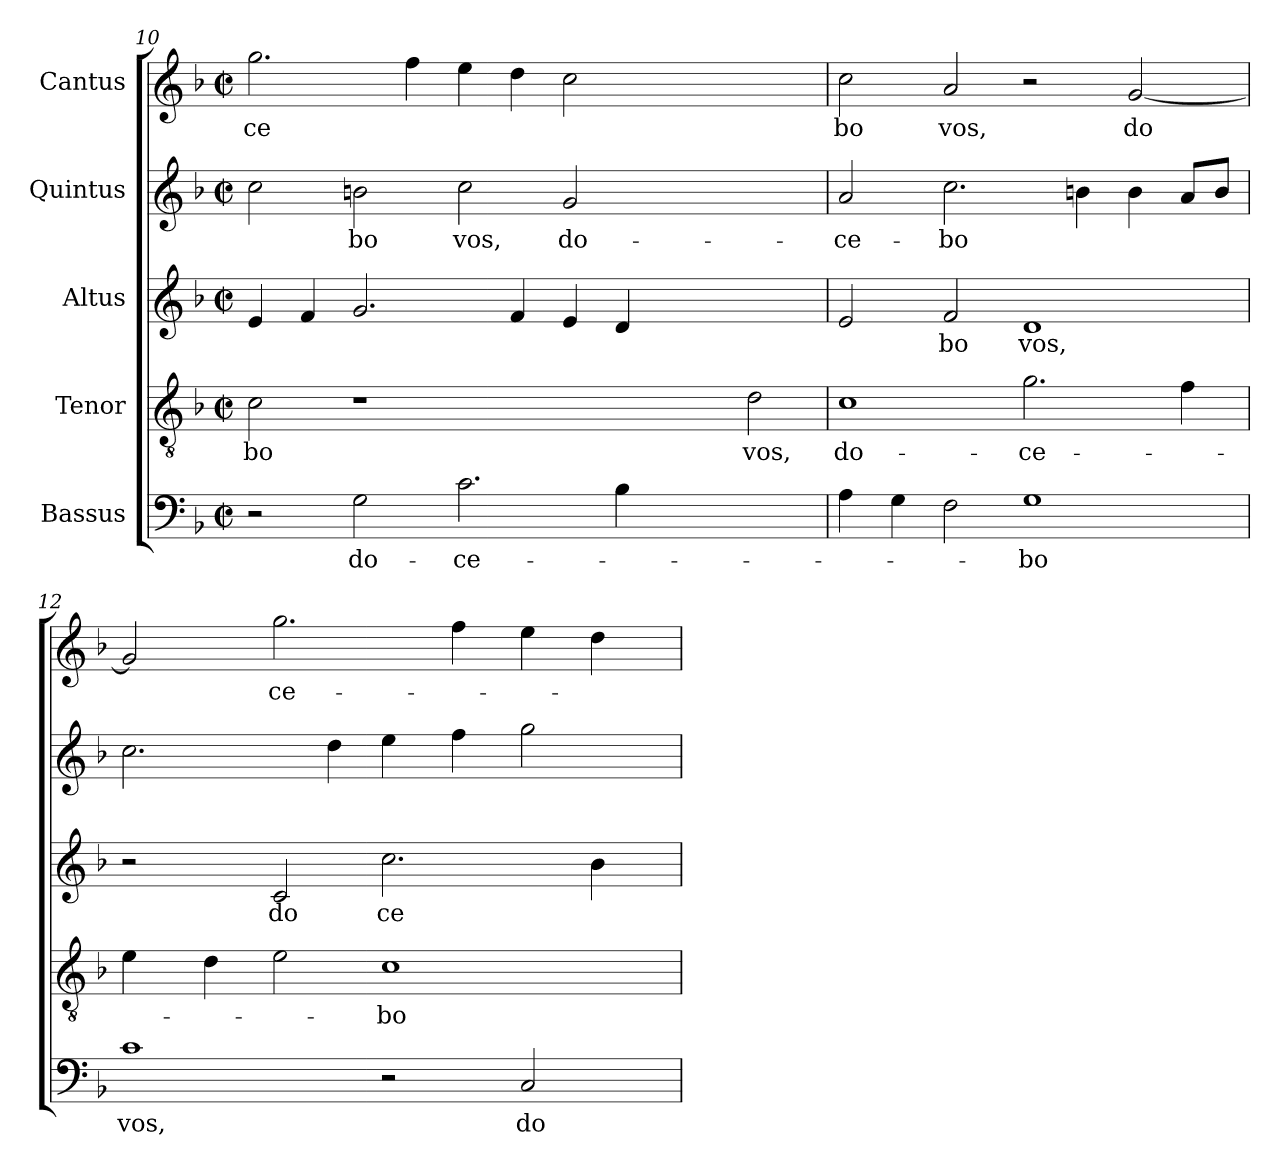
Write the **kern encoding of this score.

**kern	**text	**kern	**text	**kern	**text	**kern	**text	**kern	**text
*part5	*part5	*part4	*part4	*part3	*part3	*part2	*part2	*part1	*part1
*staff5	*staff5	*staff4	*staff4	*staff3	*staff3	*staff2	*staff2	*staff1	*staff1
*I"Bassus	*	*I"Tenor	*	*I"Altus	*	*I"Quintus	*	*I"Cantus	*
*clefF4	*	*clefGv2	*	*clefG2	*	*clefG2	*	*clefG2	*
*k[b-]	*	*k[b-]	*	*k[b-]	*	*k[b-]	*	*k[b-]	*
*F:	*	*F:	*	*F:	*	*F:	*	*F:	*
*M2/2	*	*M2/2	*	*M2/2	*	*M2/2	*	*M2/2	*
*met(c|)	*	*met(c|)	*	*met(c|)	*	*met(c|)	*	*met(c|)	*
=10	=10	=10	=10	=10	=10	=10	=10	=10	=10
!	!	!	!LO:LY:b:cj	!	!	!	!	!	!LO:LY:b:cj
2r	.	2c\	-bo	4e/	.	2cc\	.	2.gg\	ce
.	.	.	.	4f/	.	.	.	.	.
!	!LO:LY:b:cj	!LO:N:vis=1	!	!	!	!	!LO:LY:b:cj	!	!
2G\	do-	0r	.	2.g/	.	2bn\	-bo	.	.
.	.	.	.	.	.	.	.	4ff\	.
!	!LO:LY:b:cj	!	!	!	!	!	!LO:LY:b:cj	!	!
2.c\	-ce-	.	.	.	.	2cc\	vos,	4ee\	.
.	.	.	.	4f/	.	.	.	4dd\	.
!	!	!	!	!	!	!	!LO:LY:b:cj	!	!
.	.	.	.	4e/	.	2g/	do-	2cc\	.
4B-\	.	.	.	4d/	.	.	.	.	.
1ryy	.	.	.	1ryy	.	1ryy	.	1ryy	.
!	!	!	!LO:LY:b:cj	!	!	!	!	!	!
.	.	2d\	vos,	.	.	.	.	.	.
=11	=11	=11	=11	=11	=11	=11	=11	=11	=11
!	!	!	!LO:LY:b:cj	!	!	!	!LO:LY:b:cj	!	!LO:LY:b:cj
4A\	.	1c	do-	2e/	.	2a/	-ce-	2cc\	bo
4G\	.	.	.	.	.	.	.	.	.
!	!	!	!	!	!LO:LY:b:cj	!	!LO:LY:b:cj	!	!LO:LY:b:cj
2F\	.	.	.	2f/	bo	2.cc\	-bo	2a/	vos,
!	!LO:LY:b:cj	!	!LO:LY:b:cj	!	!LO:LY:b:cj	!	!	!	!
1G	-bo	2.g\	-ce-	1d	vos,	.	.	2r	.
.	.	.	.	.	.	4bn\	.	.	.
!	!	!	!	!	!	!	!	!	!LO:LY:b:cj
.	.	.	.	.	.	4b\	.	[>2g/	do
.	.	4f\	.	.	.	8a/L	.	.	.
.	.	.	.	.	.	8b/J	.	.	.
!!LO:LB:g=z
=12	=12	=12	=12	=12	=12	=12	=12	=12	=12
!	!LO:LY:b:cj	!	!	!	!	!	!	!	!
*	*	*^	*	*	*	*^	*	*	*
1c	vos,	4e\	4ryy	.	2r	.	2.cc\	8ryy	.	2g/]	.
.	.	.	.	.	.	.	.	32.ryy	.	.	.
.	.	.	.	.	.	.	.	1ryy	.	.	.
.	.	4d\	16ryy	.	.	.	.	.	.	.	.
.	.	.	1ryy	.	.	.	.	.	.	.	.
!	!	!	!	!	!	!LO:LY:b:cj	!	!	!	!	!LO:LY:b:cj
.	.	2e\	.	.	2c/	do	.	.	.	2.gg\	ce-
.	.	.	.	.	.	.	4dd\	.	.	.	.
!	!	!	!	!LO:LY:b:cj	!	!LO:LY:b:cj	!	!	!	!	!
2r	.	1c	.	-bo	2.cc\	ce	4ee\	.	.	.	.
.	.	.	.	.	.	.	.	2ryy	.	.	.
.	.	.	.	.	.	.	4ff\	.	.	4ff\	.
.	.	.	2ryy	.	.	.	.	.	.	.	.
!	!LO:LY:b:cj	!	!	!	!	!	!	!	!	!	!
2C/	do	.	.	.	.	.	2gg\	.	.	4ee\	.
.	.	.	.	.	.	.	.	4ryy	.	.	.
.	.	.	.	.	4b-\	.	.	.	.	4dd\	.
.	.	.	8.ryy	.	.	.	.	.	.	.	.
.	.	.	.	.	.	.	.	16ryy	.	.	.
.	.	.	.	.	.	.	.	64ryy	.	.	.
*	*	*v	*v	*	*	*	*v	*v	*	*	*
=	=	=	=	=	=	=	=	=	=
*-	*-	*-	*-	*-	*-	*-	*-	*-	*-
